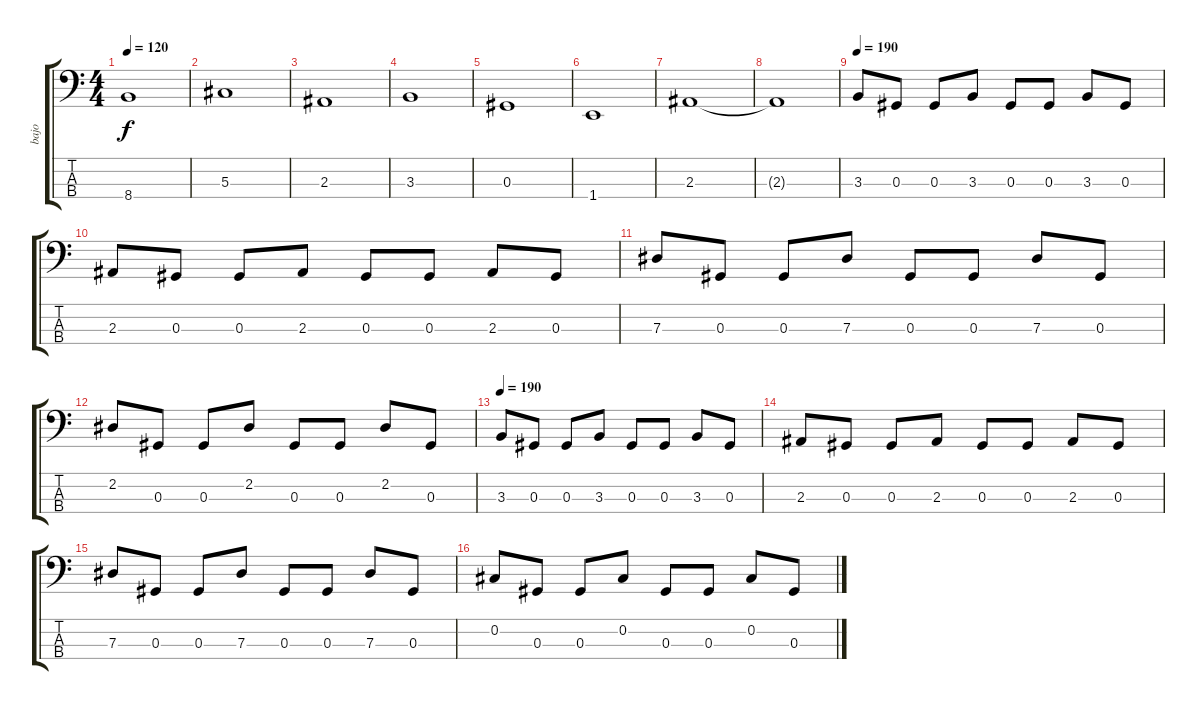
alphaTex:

\track ("bajo" "bajo") {instrument electricbassfinger}
\staff {score tabs}
\tuning (Gb2 Db2 Ab1 Eb1) {hide}
\ts (4 4)
\tempo 120
\clef f4
\ks c
8.4.1{dy f} |
5.3.1 |
2.3.1 |
3.3.1 |
0.3.1 |
1.4.1 |
2.3.1 |
2.3{t}.1 |
\tempo 190
3.3.8 0.3.8 0.3.8 3.3.8 0.3.8 0.3.8 3.3.8 0.3.8 |
2.3.8 0.3.8 0.3.8 2.3.8 0.3.8 0.3.8 2.3.8 0.3.8 |
7.3.8 0.3.8 0.3.8 7.3.8 0.3.8 0.3.8 7.3.8 0.3.8 |
2.2.8 0.3.8 0.3.8 2.2.8 0.3.8 0.3.8 2.2.8 0.3.8 |
\tempo 190
3.3.8 0.3.8 0.3.8 3.3.8 0.3.8 0.3.8 3.3.8 0.3.8 |
2.3.8 0.3.8 0.3.8 2.3.8 0.3.8 0.3.8 2.3.8 0.3.8 |
7.3.8 0.3.8 0.3.8 7.3.8 0.3.8 0.3.8 7.3.8 0.3.8 |
0.2.8 0.3.8 0.3.8 0.2.8 0.3.8 0.3.8 0.2.8 0.3.8
